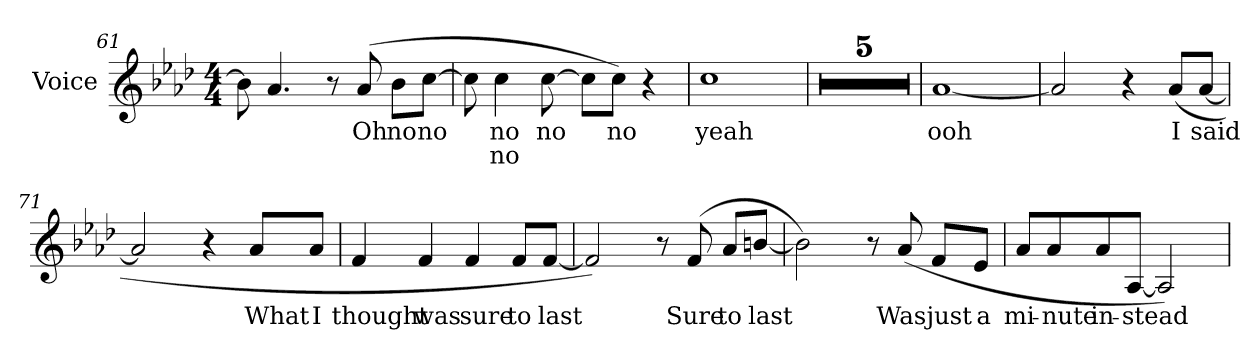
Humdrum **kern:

**kern	**text	**text
*part1	*part1	*part1
*staff1	*staff1	*staff1
*I"Voice	*	*
*I'Voice	*	*
!!LO:LB:g=z
*clefG2	*	*
*k[b-e-a-d-]	*	*
*A-:	*	*
*M4/4	*	*
=61	=61	=61
8b-i\]	.	.
4.a-i/	.	.
8r	.	.
!	!LO:LY:b:color=#000000	!
(8a-i/	Oh	.
!	!LO:LY:b:color=#000000	!
8b-i\L	no	.
!	!LO:LY:b:color=#000000	!
[8cci\J	no	.
=62	=62	=62
8cci\]	.	.
!	!LO:LY:b:color=#000000	!LO:LY:b:color=#000000
4cci\	no	no
!	!LO:LY:b:color=#000000	!
[8cci\	no	.
8cci\L]	.	.
!	!LO:LY:b:color=#000000	!
8cci\J)	no	.
4r	.	.
=63	=63	=63
!	!LO:LY:b:color=#000000	!
1cci	yeah	.
=64	=64	=64
1r	.	.
=65	=65	=65
1r	.	.
=66	=66	=66
1r	.	.
=67	=67	=67
1r	.	.
!!LO:LB:g=z
=68	=68	=68
1r	.	.
=69	=69	=69
!	!LO:LY:b:color=#000000	!
[1a-i	ooh	.
=70	=70	=70
2a-i/]	.	.
4r	.	.
!	!LO:LY:b:color=#000000	!
(8a-i/L	I	.
!	!LO:LY:b:color=#000000	!
[8a-i/J	said	.
=71	=71	=71
2a-i/]	.	.
4r	.	.
!	!LO:LY:b:color=#000000	!
8a-i/L	What	.
!	!LO:LY:b:color=#000000	!
8a-i/J	I	.
=72	=72	=72
!	!LO:LY:b:color=#000000	!
4fi/	thought	.
!	!LO:LY:b:color=#000000	!
4fi/	was	.
!	!LO:LY:b:color=#000000	!
4fi/	sure	.
!	!LO:LY:b:color=#000000	!
8fi/L	to	.
!	!LO:LY:b:color=#000000	!
[8fi/J	last	.
!!LO:PB:g=z
=73	=73	=73
2fi/])	.	.
8r	.	.
!	!LO:LY:b:color=#000000	!
(8fi/	Sure	.
!	!LO:LY:b:color=#000000	!
8a-i/L	to	.
!	!LO:LY:b:color=#000000	!
[8bni/J	last	.
=74	=74	=74
2bi\])	.	.
8r	.	.
!	!LO:LY:b:color=#000000	!
(8a-i/	Was	.
!	!LO:LY:b:color=#000000	!
8fi/L	just	.
!	!LO:LY:b:color=#000000	!
8e-i/J	a	.
=75	=75	=75
!	!LO:LY:b:color=#000000	!
8a-i/L	mi-	.
!	!LO:LY:b:color=#000000	!
8a-i/	-nute	.
!	!LO:LY:b:color=#000000	!
8a-i/	in-	.
!	!LO:LY:b:color=#000000	!
[8A-i/J	-stead	.
2A-i/])	.	.
=	=	=
*-	*-	*-
